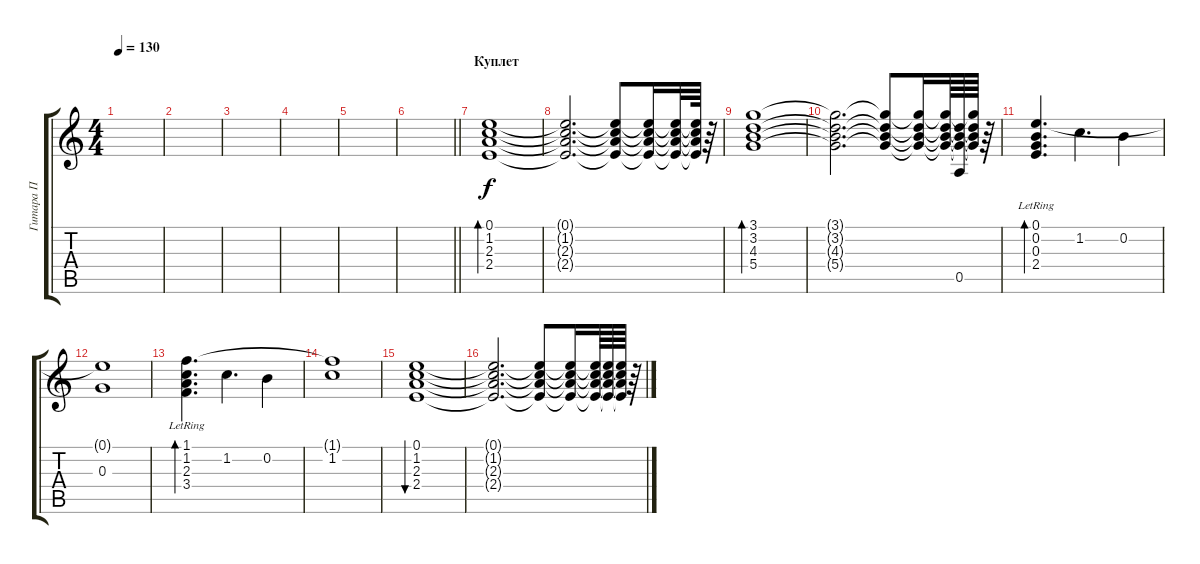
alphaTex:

\track ("Гитара П" "Гитара П") {instrument distortionguitar}
\staff {score tabs}
\tuning (E4 B3 G3 D3 A2 E2) {hide}
\ts (4 4)
\tempo 130
\clef g2
\ks c
|
|
|
|
|
\barLineRight lightlight
|
\section ("" "Куплет")
(0.1 1.2 2.3 2.4).1{bd 120 volume 6} |
(0.1{t} 1.2{t} 2.3{t} 2.4{t}).2{d} (0.1{t} 1.2{t} 2.3{t} 2.4{t}).8 (0.1{t} 1.2{t} 2.3{t} 2.4{t}).16 (0.1{t} 1.2{t} 2.3{t} 2.4{t}).32 (0.1{t} 1.2{t} 2.3{t} 2.4{t}).64 r.64{volume 11} |
(3.1 3.2 4.3 5.4).1{bd 120 volume 6} |
(3.1{t} 3.2{t} 4.3{t} 5.4{t}).2{d} (3.1{t} 3.2{t} 4.3{t} 5.4{t}).8 (3.1{t} 3.2{t} 4.3{t} 5.4{t}).16 (3.1{t} 3.2{t} 4.3{t} 5.4{t}).64 (3.2{t} 4.3{t} 5.4{t} 0.5).64 (3.1{t} 3.2{t} 4.3{t} 5.4{t}).64 r.64{volume 11} |
(0.1{lr} 0.2{lr} 0.3{lr} 2.4{lr}).4{d bd 120} 1.2.4{d} 0.2.4 |
(0.1{t} 0.3).1 |
(1.1{lr} 1.2{lr} 2.3{lr} 3.4{lr}).4{d bd 120} 1.2.4{d} 0.2.4 |
(1.1{t} 1.2).1 |
(0.1 1.2 2.3 2.4).1{bu 240 volume 6} |
(0.1{t} 1.2{t} 2.3{t} 2.4{t}).2{d} (0.1{t} 1.2{t} 2.3{t} 2.4{t}).8 (0.1{t} 1.2{t} 2.3{t} 2.4{t}).16 (0.1{t} 1.2{t} 2.3{t} 2.4{t}).64 (0.1{t} 1.2{t} 2.3{t} 2.4{t}).64 (0.1{t} 1.2{t} 2.3{t} 2.4{t}).64 r.64{volume 11}
